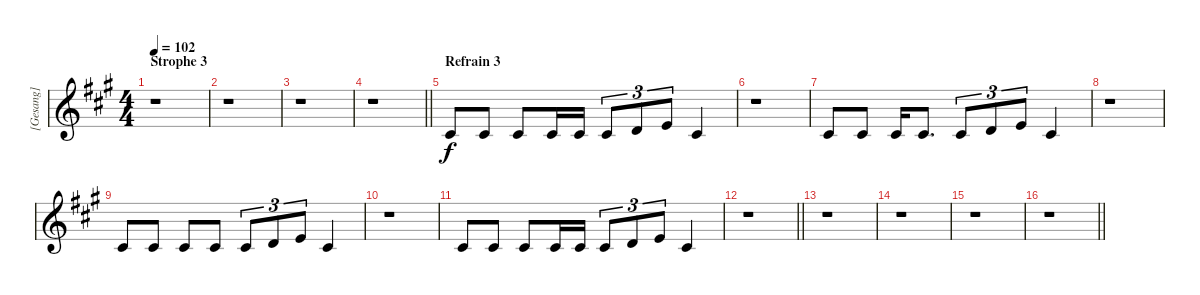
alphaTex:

\track ("[Gesang]" "[Gesang]") {instrument altosax}
\staff {score}
\tuning (E4 B3 G3 D3 A2 E2) {hide}
\ts (4 4)
\section ("" "Strophe 3")
\tempo 102
\clef g2
\ks f#minor
r.1{dy f} |
r.1 |
r.1 |
\barLineRight lightlight
r.1 |
\section ("" "Refrain 3")
2.2.8{volume 14} 2.2.8 2.2.8 2.2.16 2.2.16 2.2.8{tu (3 2)} 3.2.8{tu (3 2)} 5.2.8{tu (3 2)} 2.2.4 |
r.1 |
2.2.8 2.2.8 2.2.16 2.2.8{d} 2.2.8{tu (3 2)} 3.2.8{tu (3 2)} 5.2.8{tu (3 2)} 2.2.4 |
r.1 |
2.2.8 2.2.8 2.2.8 2.2.8 2.2.8{tu (3 2)} 3.2.8{tu (3 2)} 5.2.8{tu (3 2)} 2.2.4 |
r.1 |
2.2.8 2.2.8 2.2.8 2.2.16 2.2.16 2.2.8{tu (3 2)} 3.2.8{tu (3 2)} 5.2.8{tu (3 2)} 2.2.4 |
\barLineRight lightlight
r.1 |
r.1 |
r.1 |
r.1 |
\barLineRight lightlight
r.1
